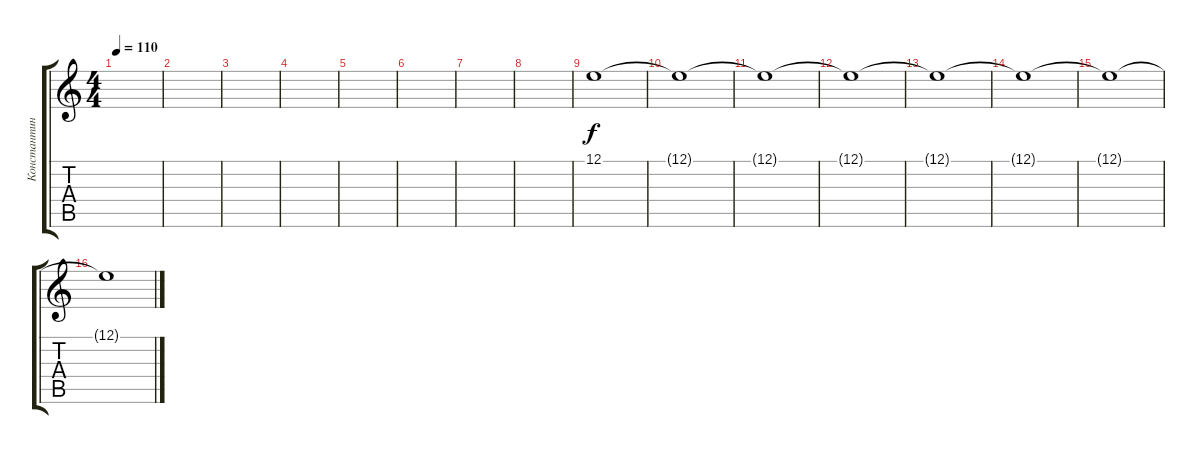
\track ("Константин Бекрев" "Константин") {instrument tremolostrings}
\staff {score tabs}
\tuning (E4 B3 G3 D3 A2 E2) {hide}
\ts (4 4)
\tempo 110
\clef g2
\ks c
|
|
|
|
|
|
|
|
12.1.1{instrument synthstrings2} |
12.1{t}.1 |
12.1{t}.1 |
12.1{t}.1 |
12.1{t}.1 |
12.1{t}.1 |
12.1{t}.1 |
12.1{t}.1
